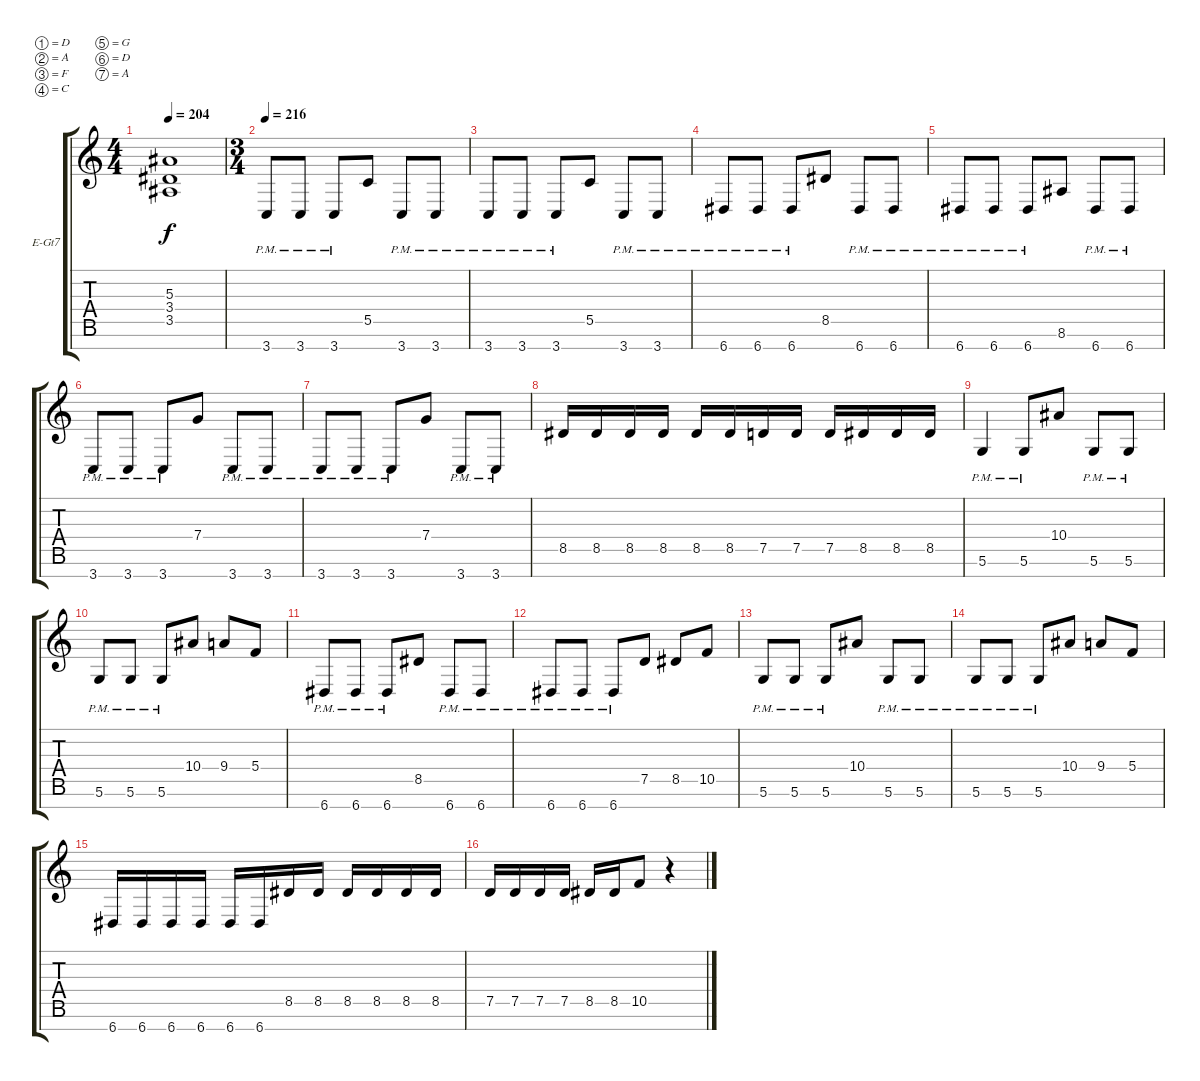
\bracketExtendMode groupsimilarinstruments
\firstSystemTrackNameOrientation horizontal
\otherSystemsTrackNameOrientation horizontal
\track ("Simon Girard" "E-Gt7") {instrument distortionguitar}
\staff {score tabs}
\tuning (D4 A3 F3 C3 G2 D2 A1)
\ts (4 4)
\tempo 204
\clef g2
\ks c
(5.3 3.4 3.5).1{dy f} |
\ts (3 4)
\beaming (8 2 2 2)
\tempo 216
3.7{pm}.8 3.7{pm}.8 3.7{pm}.8 5.5.8 3.7{pm}.8 3.7{pm}.8 |
3.7{pm}.8 3.7{pm}.8 3.7{pm}.8 5.5.8 3.7{pm}.8 3.7{pm}.8 |
6.7{pm}.8 6.7{pm}.8 6.7{pm}.8 8.5.8 6.7{pm}.8 6.7{pm}.8 |
6.7{pm}.8 6.7{pm}.8 6.7{pm}.8 8.6.8 6.7{pm}.8 6.7{pm}.8 |
3.7{pm}.8 3.7{pm}.8 3.7{pm}.8 7.4.8 3.7{pm}.8 3.7{pm}.8 |
3.7{pm}.8 3.7{pm}.8 3.7{pm}.8 7.4.8 3.7{pm}.8 3.7{pm}.8 |
8.5.16 8.5.16 8.5.16 8.5.16 8.5.16 8.5.16 7.5.16 7.5.16 7.5.16 8.5.16 8.5.16 8.5.16 |
5.6{pm}.4 5.6{pm}.8 10.4.8 5.6{pm}.8 5.6{pm}.8 |
5.6{pm}.8 5.6{pm}.8 5.6{pm}.8 10.4.8 9.4.8 5.4.8 |
6.7{pm}.8 6.7{pm}.8 6.7{pm}.8 8.5.8 6.7{pm}.8 6.7{pm}.8 |
6.7{pm}.8 6.7{pm}.8 6.7{pm}.8 7.5.8 8.5.8 10.5.8 |
5.6{pm}.8 5.6{pm}.8 5.6{pm}.8 10.4.8 5.6{pm}.8 5.6{pm}.8 |
5.6{pm}.8 5.6{pm}.8 5.6{pm}.8 10.4.8 9.4.8 5.4.8 |
6.7.16 6.7.16 6.7.16 6.7.16 6.7.16 6.7.16 8.5.16 8.5.16 8.5.16 8.5.16 8.5.16 8.5.16 |
7.5.16 7.5.16 7.5.16 7.5.16 8.5.16 8.5.16 10.5.8 r.4
